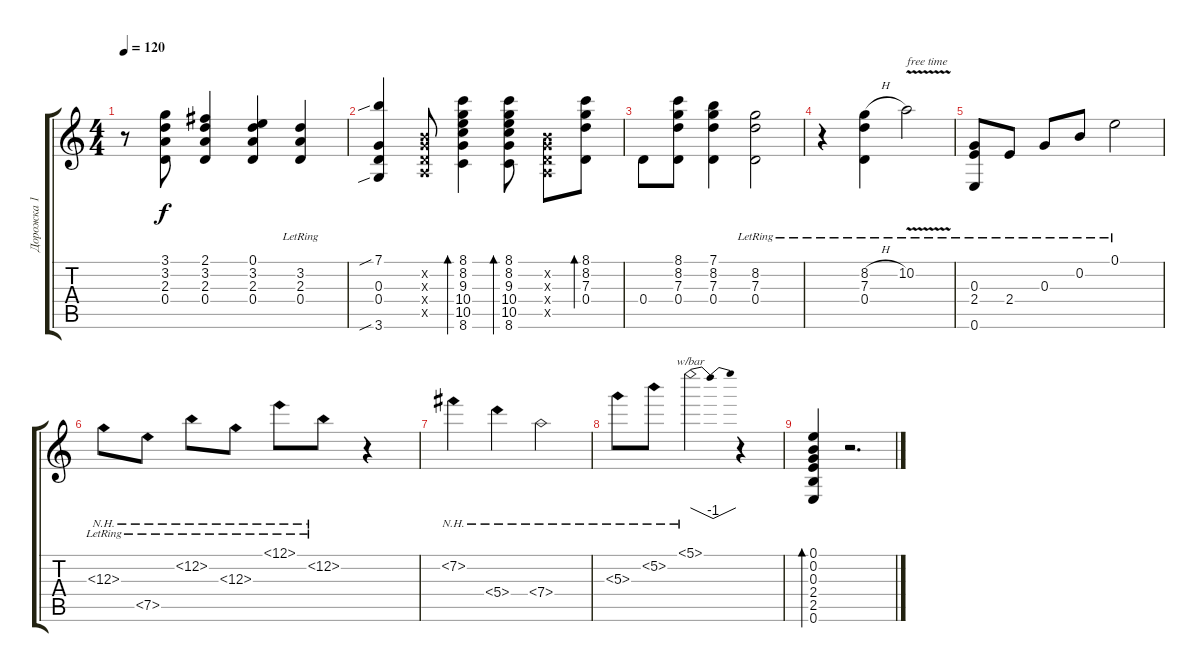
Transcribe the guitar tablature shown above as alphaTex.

\track ("Дорожка 1" "Дорожка 1") {instrument acousticguitarsteel}
\staff {score tabs}
\tuning (E4 B3 G3 D3 A2 E2) {hide}
\ts (4 4)
\tempo 120
\clef g2
\ks c
r.8{dy f} (3.1 3.2 2.3 0.4).8 (2.1 3.2 2.3 0.4).4 (0.1 3.2 2.3 0.4).4 (3.2{lr} 2.3{lr} 0.4{lr}).4 |
(7.1{sib} 0.3 0.4 3.6{sib}).4 (0.2{x} 0.3{x} 0.4{x} 0.5{x}).8 (8.1 8.2 9.3 10.4 10.5 8.6).4{bd 60} (8.1 8.2 9.3 10.4 10.5 8.6).8{bd 60} (0.2{x} 0.3{x} 0.4{x} 0.5{x}).8 (8.1 8.2 7.3 0.4).8{bd 60} |
0.4.8 (8.1 8.2 7.3 0.4).8 (7.1 8.2 7.3 0.4).4 (8.2 7.3{lr} 0.4{lr}).2 |
r.4 (8.2{h lr} 7.3{lr} 0.4{lr}).4 10.2{v lr}.2{txt "free time"} |
(0.3{lr} 2.4{lr} 0.6{lr}).8 2.4{lr}.8 0.3{lr}.8 0.2{lr}.8 0.1{lr}.2 |
12.3{nh lr}.8 7.5{nh lr}.8 12.2{nh lr}.8 12.3{nh lr}.8 12.1{nh lr}.8 12.2{nh lr}.8 r.4 |
7.2{nh}.4 5.4{nh}.4 7.4{nh}.2 |
5.3{nh}.8 5.2{nh}.8 5.1{nh}.2{tbe (dip default 0 0 30 -4 60 0)} r.4 |
(0.1 0.2 0.3 2.4 2.5 0.6).4{bd 30} r.2{d}
